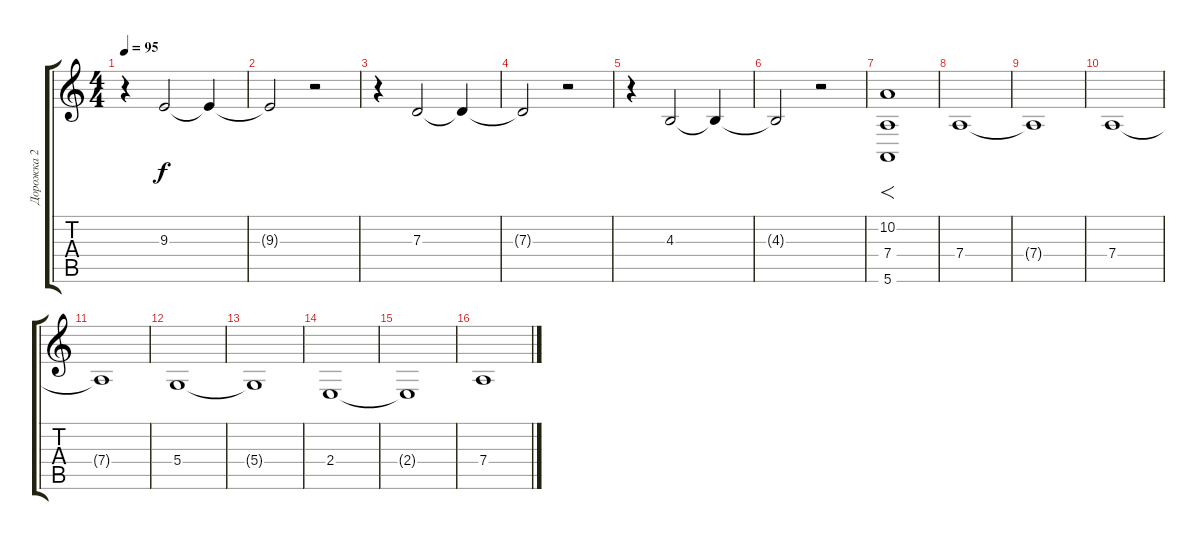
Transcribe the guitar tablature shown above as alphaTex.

\track ("Дорожка 2" "Дорожка 2") {instrument stringensemble2}
\staff {score tabs}
\tuning (E4 B3 G3 D3 A2 E2) {hide}
\ts (4 4)
\tempo 95
\clef g2
\ks c
r.4{dy f} 9.3.2 9.3{t}.4 |
9.3{t}.2 r.2 |
r.4 7.3.2 7.3{t}.4 |
7.3{t}.2 r.2 |
r.4 4.3.2 4.3{t}.4 |
4.3{t}.2 r.2 |
(10.2 7.4 5.6).1{f} |
7.4.1 |
7.4{t}.1 |
7.4.1 |
7.4{t}.1 |
5.4.1 |
5.4{t}.1 |
2.4.1 |
2.4{t}.1 |
7.4.1
